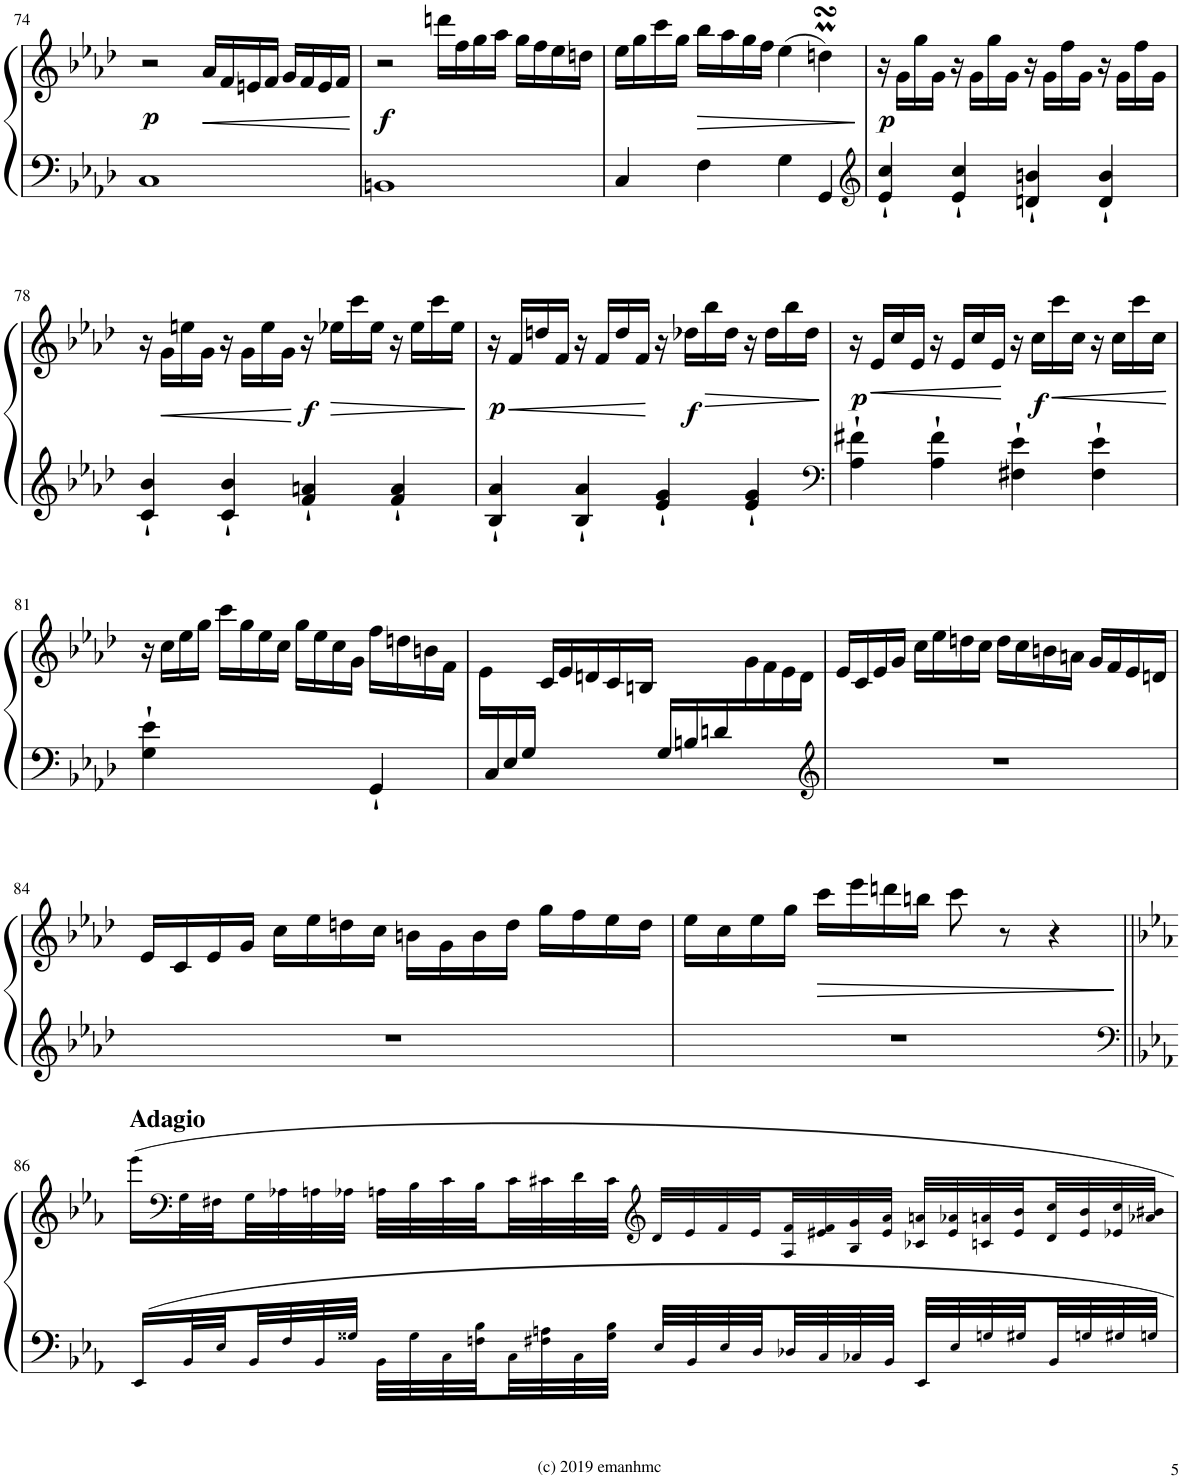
**kern	**kern	**dynam
*part1	*part1	*part1
*staff2	*staff1	*staff1/2
*I"Piano	*	*
*I'Pno.	*	*
!!LO:PB:g=z
*clefF4	*clefG2	*
*k[b-e-a-d-]	*k[b-e-a-d-]	*
*M4/4	*M4/4	*
*met(c)	*met(c)	*
=74	=74	=74
!	!	!LO:DY:b
1C	2r	p
!	!	!LO:HP:b
.	16a-/LL	<
.	16f/	.
.	16en/	.
.	16f/JJ	.
.	16g/LL	.
.	16f/	.
.	16e/	.
.	16f/JJ	.
.	.	[
=75	=75	=75
!	!	!LO:DY:b
1BBn	2r	f
.	16dddn\LL	.
.	16ff\	.
.	16gg\	.
.	16aa-\JJ	.
.	16gg\LL	.
.	16ff\	.
.	16ee-\	.
.	16ddn\JJ	.
=76	=76	=76
4C/	16ee-\LL	.
.	16gg\	.
.	16ccc\	.
.	16gg\JJ	.
!	!	!LO:HP:b
4F\	16bb-\LL	>
.	16aa-\	.
.	16gg\	.
.	16ff\JJ	.
4G\	(4ee-\	.
4GG/	4ddnsSsSm\)	.
.	.	]
=77	=77	=77
*clefG2	*	*
!	!	!LO:DY:b
4e-/` 4cc/`	16r	p
.	16g\LL	.
.	16gg\	.
.	16g\JJ	.
4e-/` 4cc/`	16r	.
.	16g\LL	.
.	16gg\	.
.	16g\JJ	.
4dn/` 4bn/`	16r	.
.	16g\LL	.
.	16ff\	.
.	16g\JJ	.
4d/` 4b/`	16r	.
.	16g\LL	.
.	16ff\	.
.	16g\JJ	.
!!LO:LB:g=z
=78	=78	=78
4c/` 4b-/`	16r	.
!	!	!LO:HP:b
.	16g\LL	<
.	16een\	.
.	16g\JJ	.
4c/` 4b-/`	16r	.
.	16g\LL	.
.	16ee\	.
.	16g\JJ	.
!	!	!LO:DY:n=1:b
4f/` 4an/`	16r	[ f
!	!	!LO:HP:b
.	16ee-X\LL	>
.	16ccc\	.
.	16ee-\JJ	.
4f/` 4a/`	16r	.
.	16ee-\LL	.
.	16ccc\	.
.	16ee-\JJ	.
.	.	]
=79	=79	=79
!	!	!LO:DY:b
4B-/` 4a-/`	16r	p
!	!	!LO:HP:b
.	16f/LL	<
.	16ddn/	.
.	16f/JJ	.
4B-/` 4a-/`	16r	.
.	16f/LL	.
.	16dd/	.
.	16f/JJ	.
4e-/` 4g/`	16r	[
!	!	!LO:DY:b
.	16dd-X\LL	f
!	!	!LO:HP:b
.	16bb-\	>
.	16dd-\JJ	.
4e-/` 4g/`	16r	.
.	16dd-\LL	.
.	16bb-\	.
.	16dd-\JJ	.
.	.	]
=80	=80	=80
*clefF4	*	*
!	!	!LO:DY:b
4A-\` 4f#X\`	16r	p
!	!	!LO:HP:b
.	16e-/LL	<
.	16cc/	.
.	16e-/JJ	.
4A-\` 4f#\`	16r	.
.	16e-/LL	.
.	16cc/	.
.	16e-/JJ	.
4F#X\` 4e-\`	16r	[
!	!	!LO:DY:b
.	16cc\LL	f
!	!	!LO:HP:b
.	16ccc\	<
.	16cc\JJ	.
4F#\` 4e-\`	16r	.
.	16cc\LL	.
.	16ccc\	.
.	16cc\JJ	.
.	.	[
!!LO:LB:g=z
=81	=81	=81
4G\` 4e-\`	16r	.
.	16cc\LL	.
.	16ee-\	.
.	16gg\JJ	.
2ryy	16ccc\LL	.
.	16gg\	.
.	16ee-\	.
.	16cc\JJ	.
.	16gg\LL	.
.	16ee-\	.
.	16cc\	.
.	16g\JJ	.
4GG`/	16ff\LL	.
.	16ddn\	.
.	16bn\	.
.	16f\JJ	.
=82	=82	=82
*^	*	*
16ryy	1ryy	16e-\LL	.
16C/	.	8.ryy	.
16E-/	.	.	.
16G/JJ	.	.	.
16ryy	.	16c/LL	.
.	.	16e-/	.
.	.	16dn/	.
.	.	16c/	.
.	.	16Bn/JJ	.
16G/LL	.	8.ryy	.
16Bn/	.	.	.
16dn/	.	.	.
4ryy	.	16g\	.
.	.	16f\	.
.	.	16e-\	.
.	.	16d\JJ	.
*v	*v	*	*
=83	=83	=83
*clefG2	*	*
1r	16e-/LL	.
.	16c/	.
.	16e-/	.
.	16g/JJ	.
.	16cc\LL	.
.	16ee-\	.
.	16ddn\	.
.	16cc\JJ	.
.	16dd\LL	.
.	16cc\	.
.	16bn\	.
.	16an\JJ	.
.	16g/LL	.
.	16f/	.
.	16e-/	.
.	16dn/JJ	.
!!LO:LB:g=z
=84	=84	=84
1r	16e-/LL	.
.	16c/	.
.	16e-/	.
.	16g/JJ	.
.	16cc\LL	.
.	16ee-\	.
.	16ddn\	.
.	16cc\JJ	.
.	16bn\LL	.
.	16g\	.
.	16b\	.
.	16dd\JJ	.
.	16gg\LL	.
.	16ff\	.
.	16ee-\	.
.	16dd\JJ	.
=85	=85	=85
1r	16ee-\LL	.
.	16cc\	.
.	16ee-\	.
.	16gg\JJ	.
!	!	!LO:HP:b
.	16ccc\LL	>
.	16eee-\	.
.	16dddn\	.
.	16bbn\JJ	.
.	8ccc\	.
.	8r	.
.	4r	.
.	.	]
!!LO:LB:g=z
=86||	=86||	=86||
*clefF4	*	*
*k[b-e-a-]	*k[b-e-a-]	*
!	!LO:TX:a:B:t=Adagio	!
16EE-!/LL	16eee-!\LL	.
*	*clefF4	*
32BB-!/L	32G!\L	.
32E-!/	32F#X!\	.
32BB-!/	32G!\	.
32F!/	32A-X!\	.
32BB-!/	32An!\	.
32G##X!/JJJ	32A-X!\JJJ	.
32BB-!\LLL	32An!\LLL	.
32G##!\	32B-!\	.
32C!\	32c!\	.
32Fn!\ 32B-!\	32B-!\	.
32C!\	32c!\	.
32F#X!\ 32An!\	32c#X!\	.
32C!\	32d!\	.
32G##!\ 32B-!\JJJ	32c#!\JJJ	.
*	*clefG2	*
32E-!/LLL	32d!/LLL	.
32BB-!/	32e-!/	.
32E-!/	32f!/	.
32D!/	32e-!/	.
32D-X!/	32A!/ 32f!/	.
32C!/	32e#X!/ 32f!/	.
32C-X!/	32B-!/ 32g!/	.
32BB-!/JJJ	32e#!/ 32a-!/JJJ	.
32EE-!/LLL	32c-X!/ 32an!/LLL	.
32E-!/	32e#!/ 32a-X!/	.
32Gn!/	32cn!/ 32an!/	.
32G#X!/	32e#!/ 32b-!/	.
32BB-!/	32d!/ 32cc!/	.
32Gn!/	32e#!/ 32b-!/	.
32G#X!/	32e-X!/ 32cc!/	.
32Gn!/JJJ	32a-X!/ 32b#X!/JJJ	.
=	=	=
*-	*-	*-
